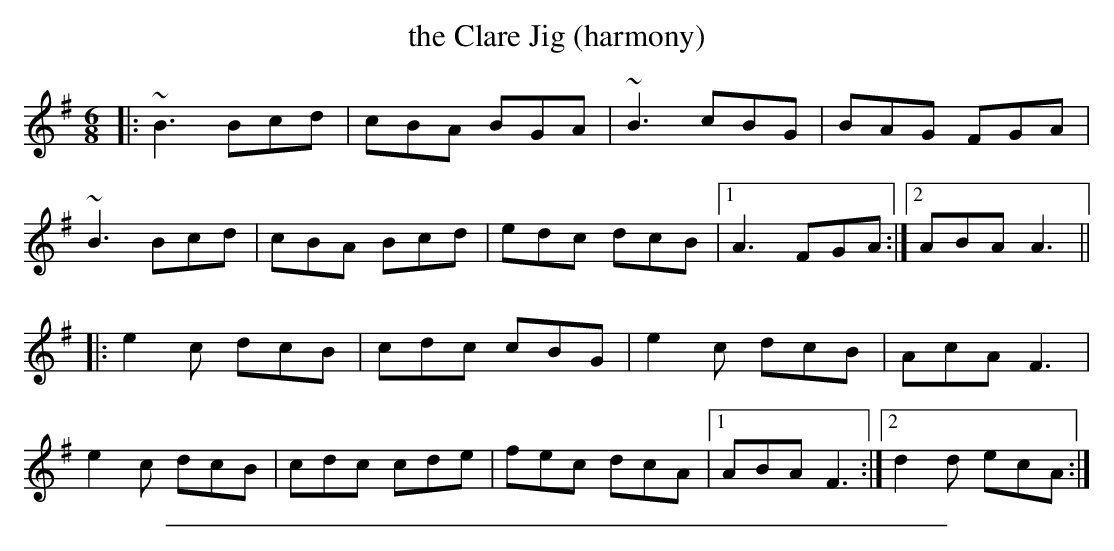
X:1
T: the Clare Jig (harmony)
M: 6/8
K: G
|:\
~B3 Bcd | cBA BGA | ~B3 cBG | BAG FGA |
~B3 Bcd | cBA Bcd | edc dcB |[1 A3 FGA :|[2 ABA A3 ||
|:\
e2c dcB | cdc cBG | e2c dcB | AcA F3 |
e2c dcB | cdc cde | fec dcA |[1 ABA F3 :|[2 d2d ecA :|
